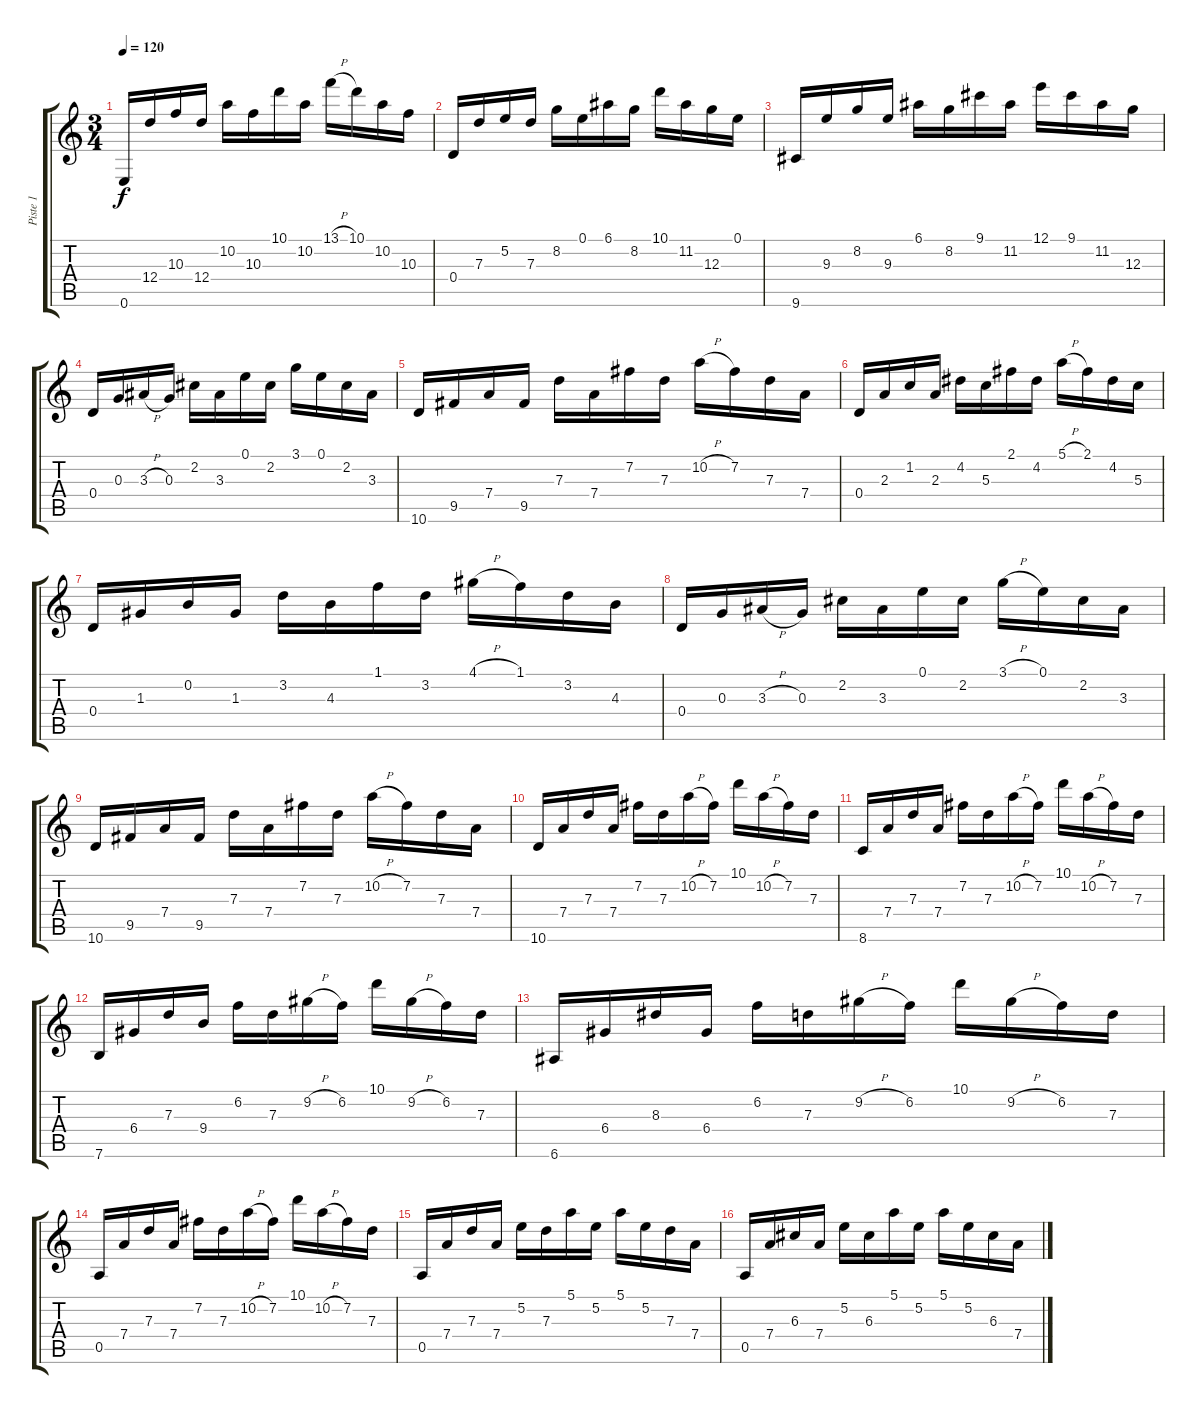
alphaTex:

\track ("Piste 1" "Piste 1") {instrument acousticguitarnylon}
\staff {score tabs}
\tuning (E4 B3 G3 D3 A2 E2) {hide}
\ts (3 4)
\tempo 120
\clef g2
\ks c
0.6.16{dy f} 12.4.16 10.3.16 12.4.16 10.2.16 10.3.16 10.1.16 10.2.16 13.1{h}.16 10.1.16 10.2.16 10.3.16 |
0.4.16 7.3.16 5.2.16 7.3.16 8.2.16 0.1.16 6.1.16 8.2.16 10.1.16 11.2.16 12.3.16 0.1.16 |
9.6.16 9.3.16 8.2.16 9.3.16 6.1.16 8.2.16 9.1.16 11.2.16 12.1.16 9.1.16 11.2.16 12.3.16 |
0.4.16 0.3.16 3.3{h}.16 0.3.16 2.2.16 3.3.16 0.1.16 2.2.16 3.1.16 0.1.16 2.2.16 3.3.16 |
10.6.16 9.5.16 7.4.16 9.5.16 7.3.16 7.4.16 7.2.16 7.3.16 10.2{h}.16 7.2.16 7.3.16 7.4.16 |
0.4.16 2.3.16 1.2.16 2.3.16 4.2.16 5.3.16 2.1.16 4.2.16 5.1{h}.16 2.1.16 4.2.16 5.3.16 |
0.4.16 1.3.16 0.2.16 1.3.16 3.2.16 4.3.16 1.1.16 3.2.16 4.1{h}.16 1.1.16 3.2.16 4.3.16 |
0.4.16 0.3.16 3.3{h}.16 0.3.16 2.2.16 3.3.16 0.1.16 2.2.16 3.1{h}.16 0.1.16 2.2.16 3.3.16 |
10.6.16 9.5.16 7.4.16 9.5.16 7.3.16 7.4.16 7.2.16 7.3.16 10.2{h}.16 7.2.16 7.3.16 7.4.16 |
10.6.16 7.4.16 7.3.16 7.4.16 7.2.16 7.3.16 10.2{h}.16 7.2.16 10.1.16 10.2{h}.16 7.2.16 7.3.16 |
8.6.16 7.4.16 7.3.16 7.4.16 7.2.16 7.3.16 10.2{h}.16 7.2.16 10.1.16 10.2{h}.16 7.2.16 7.3.16 |
7.6.16 6.4.16 7.3.16 9.4.16 6.2.16 7.3.16 9.2{h}.16 6.2.16 10.1.16 9.2{h}.16 6.2.16 7.3.16 |
6.6.16 6.4.16 8.3.16 6.4.16 6.2.16 7.3.16 9.2{h}.16 6.2.16 10.1.16 9.2{h}.16 6.2.16 7.3.16 |
0.5.16 7.4.16 7.3.16 7.4.16 7.2.16 7.3.16 10.2{h}.16 7.2.16 10.1.16 10.2{h}.16 7.2.16 7.3.16 |
0.5.16 7.4.16 7.3.16 7.4.16 5.2.16 7.3.16 5.1.16 5.2.16 5.1.16 5.2.16 7.3.16 7.4.16 |
0.5.16 7.4.16 6.3.16 7.4.16 5.2.16 6.3.16 5.1.16 5.2.16 5.1.16 5.2.16 6.3.16 7.4.16
